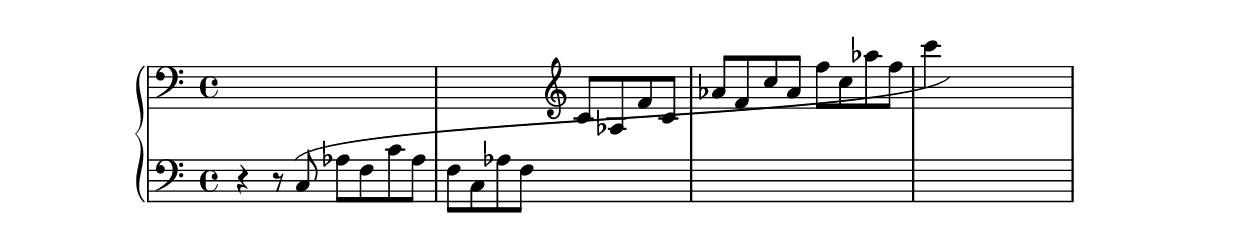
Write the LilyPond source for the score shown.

\version "2.10.0"
\header {


    texidoc = "In extreme cases, you can resort to setting the 
    @code{control-points} of a slur manually, althout it involves 
    a lot of trial and error. Be sure to force line breaks at both sides, since
    different horizontal spacing will require rearrangement of the
    slur."
 
    }

\score {
     \new PianoStaff
    <<
	\new Staff =  "up" {
	    \clef bass
	    s1 * 4
	} 
	\new Staff =  "down" \relative c <<
	    s1*4
	    {
	    \clef bass
	    r4 r8
	    \once\override Slur  #'extra-offset = #'(0 . 6)
	    \once\override Slur  #'control-points =
	    #'((0 . -4) (2 . 0) (60 . 0) (63 . 4))
	    c8( as' f c' as

	    % line breaks will mess up this example  
	    \noBreak
	    f c as' f
	    \change Staff = up
	    \clef treble
	    c' as f' c
    	    \noBreak
	    as' f c' as
	    f' c as' f c'4)
	}>>
    >>
    \layout {  }
}

